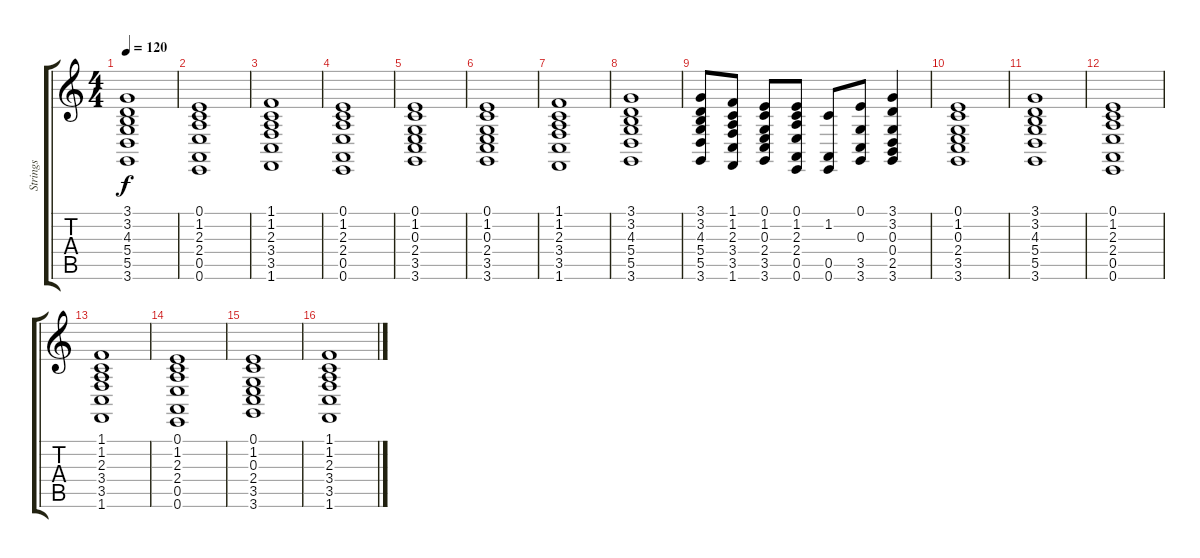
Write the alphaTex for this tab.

\track ("Strings" "Strings") {instrument stringensemble1}
\staff {score tabs}
\tuning (E4 B3 G3 D3 A2 E2) {hide}
\ts (4 4)
\tempo 120
\clef g2
\ks c
(3.1 3.2 4.3 5.4 5.5 3.6).1{dy f} |
(0.1 1.2 2.3 2.4 0.5 0.6).1 |
(1.1 1.2 2.3 3.4 3.5 1.6).1 |
(0.1 1.2 2.3 2.4 0.5 0.6).1 |
(0.1 1.2 0.3 2.4 3.5 3.6).1 |
(0.1 1.2 0.3 2.4 3.5 3.6).1 |
(1.1 1.2 2.3 3.4 3.5 1.6).1 |
(3.1 3.2 4.3 5.4 5.5 3.6).1 |
(3.1 3.2 4.3 5.4 5.5 3.6).8 (1.1 1.2 2.3 3.4 3.5 1.6).8 (0.1 1.2 0.3 2.4 3.5 3.6).8 (0.1 1.2 2.3 2.4 0.5 0.6).8 (1.2 0.5 0.6).8 (0.1 0.3 3.5 3.6).8 (3.1 3.2 0.3 0.4 2.5 3.6).4 |
(0.1 1.2 0.3 2.4 3.5 3.6).1 |
(3.1 3.2 4.3 5.4 5.5 3.6).1 |
(0.1 1.2 2.3 2.4 0.5 0.6).1 |
(1.1 1.2 2.3 3.4 3.5 1.6).1 |
(0.1 1.2 2.3 2.4 0.5 0.6).1 |
(0.1 1.2 0.3 2.4 3.5 3.6).1 |
(1.1 1.2 2.3 3.4 3.5 1.6).1
